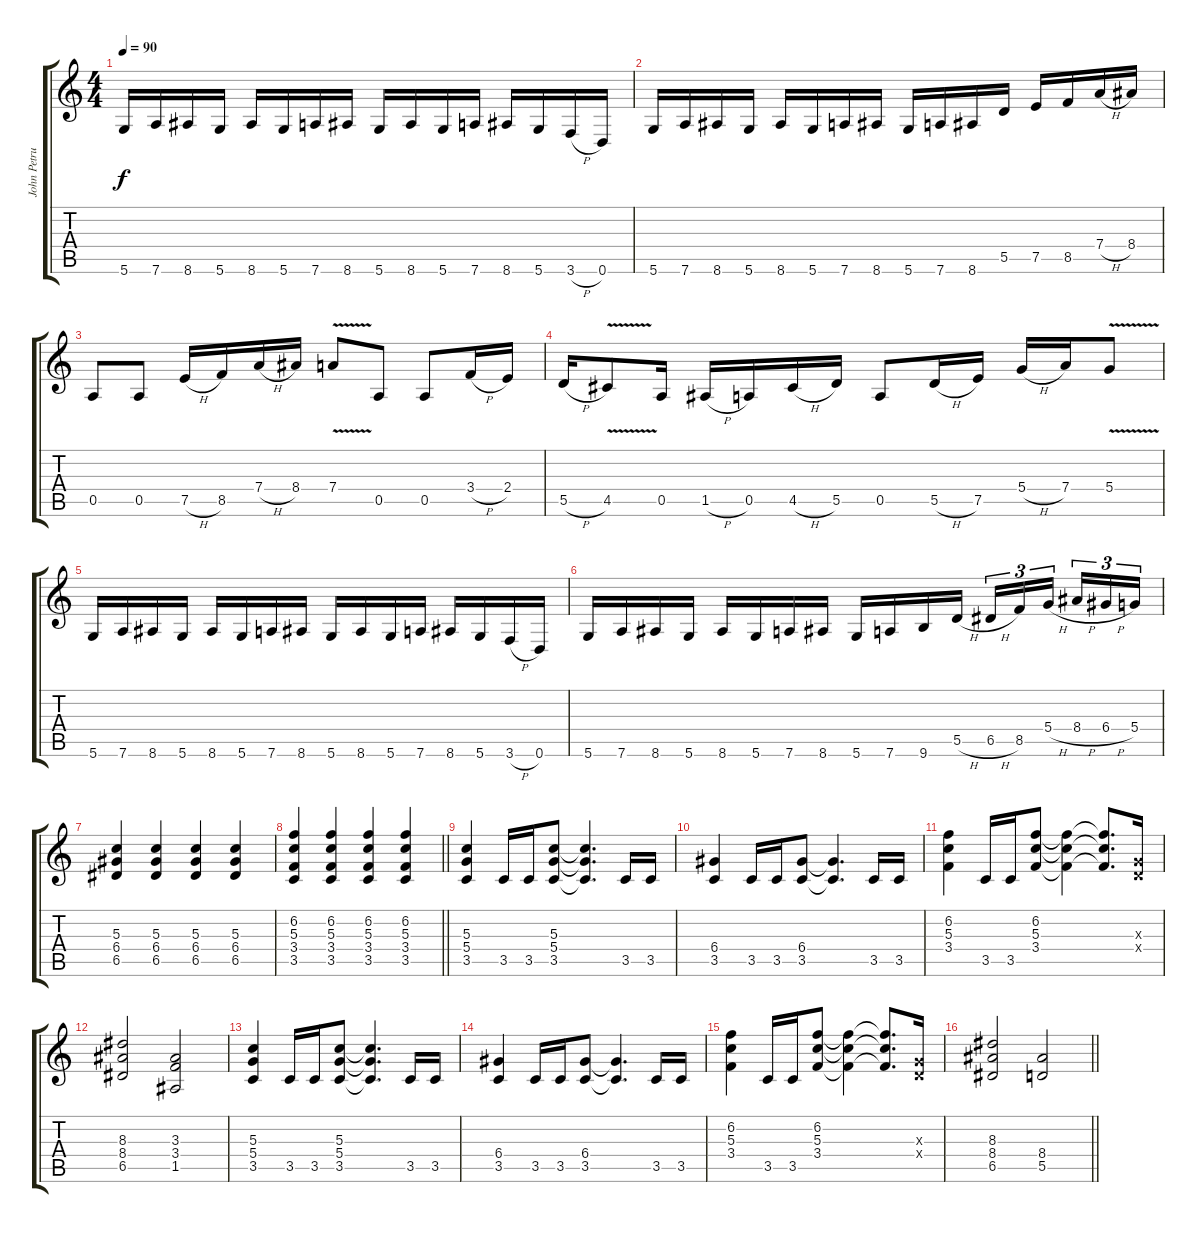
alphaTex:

\track ("John Petrucci" "John Petru") {instrument acousticguitarsteel}
\staff {score tabs}
\tuning (E4 B3 G3 D3 A2 D2) {hide}
\ts (4 4)
\tempo 90
\clef g2
\ks c
5.6.16{dy f} 7.6.16 8.6.16 5.6.16 8.6.16 5.6.16 7.6.16 8.6.16 5.6.16 8.6.16 5.6.16 7.6.16 8.6.16 5.6.16 3.6{h}.16 0.6.16 |
5.6.16 7.6.16 8.6.16 5.6.16 8.6.16 5.6.16 7.6.16 8.6.16 5.6.16 7.6.16 8.6.16 5.5.16 7.5.16 8.5.16 7.4{h}.16 8.4.16 |
0.5.8 0.5.8 7.5{h}.16 8.5.16 7.4{h}.16 8.4.16 7.4{v}.8 0.5.8 0.5.8 3.4{h}.16 2.4.16 |
5.5{h}.16 4.5{v}.8 0.5.16 1.5{h}.16 0.5.16 4.5{h}.16 5.5.16 0.5.8 5.5{h}.16 7.5.16 5.4{h}.16 7.4.16 5.4{v}.8 |
5.6.16 7.6.16 8.6.16 5.6.16 8.6.16 5.6.16 7.6.16 8.6.16 5.6.16 8.6.16 5.6.16 7.6.16 8.6.16 5.6.16 3.6{h}.16 0.6.16 |
5.6.16 7.6.16 8.6.16 5.6.16 8.6.16 5.6.16 7.6.16 8.6.16 5.6.16 7.6.16 9.6.16 5.5{h}.16 6.5{h}.16{tu (3 2)} 8.5.16{tu (3 2)} 5.4{h}.16{tu (3 2) beam splitsecondary} 8.4{h}.16{tu (3 2)} 6.4{h}.16{tu (3 2)} 5.4.16{tu (3 2)} |
(5.3 6.4 6.5).4 (5.3 6.4 6.5).4 (5.3 6.4 6.5).4 (5.3 6.4 6.5).4 |
\barLineRight lightlight
(6.2 5.3 3.4 3.5).4 (6.2 5.3 3.4 3.5).4 (6.2 5.3 3.4 3.5).4 (6.2 5.3 3.4 3.5).4 |
(5.3 5.4 3.5).4 3.5.16 3.5.16 (5.3 5.4 3.5).8 (5.3{t} 5.4{t} 3.5{t}).4{d} 3.5.16 3.5.16 |
(6.4 3.5).4 3.5.16 3.5.16 (6.4 3.5).8 (6.4{t} 3.5{t}).4{d} 3.5.16 3.5.16 |
(6.2 5.3 3.4).4 3.5.16 3.5.16 (6.2 5.3 3.4).8 (6.2{t} 5.3{t} 3.4{t}).4 (6.2{t} 5.3{t} 3.4{t}).8{d} (0.3{x} 0.4{x}).16 |
(8.3 8.4 6.5).2 (3.3 3.4 1.5).2 |
(5.3 5.4 3.5).4 3.5.16 3.5.16 (5.3 5.4 3.5).8 (5.3{t} 5.4{t} 3.5{t}).4{d} 3.5.16 3.5.16 |
(6.4 3.5).4 3.5.16 3.5.16 (6.4 3.5).8 (6.4{t} 3.5{t}).4{d} 3.5.16 3.5.16 |
(6.2 5.3 3.4).4 3.5.16 3.5.16 (6.2 5.3 3.4).8 (6.2{t} 5.3{t} 3.4{t}).4 (6.2{t} 5.3{t} 3.4{t}).8{d} (0.3{x} 0.4{x}).16 |
\barLineRight lightlight
(8.3 8.4 6.5).2 (8.4 5.5).2
